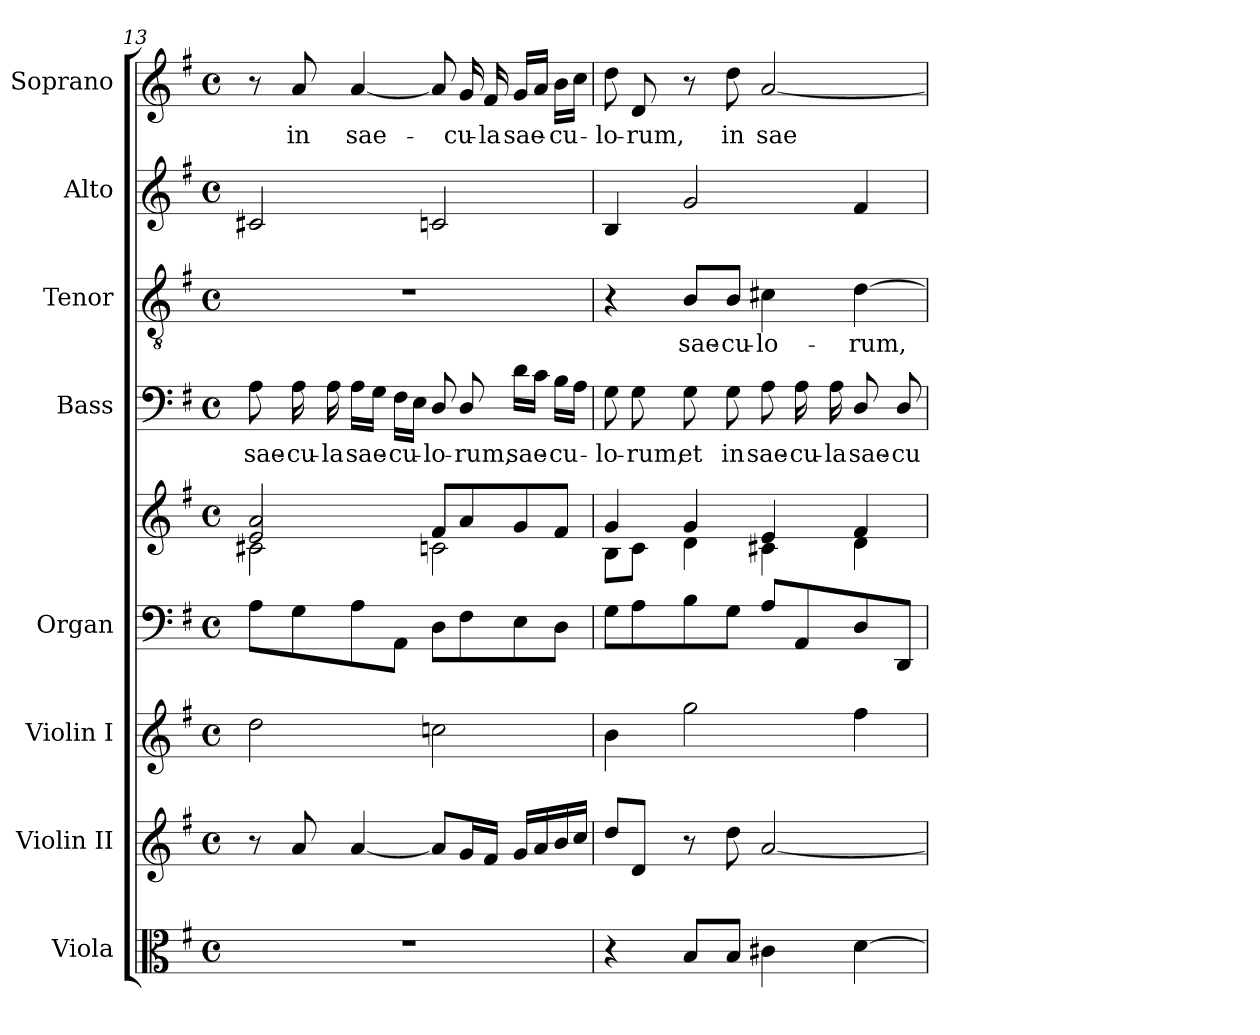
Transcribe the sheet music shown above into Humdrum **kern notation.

**kern	**kern	**kern	**kern	**kern	**kern	**text	**kern	**text	**kern	**kern	**text
*part8	*part7	*part6	*part5	*part5	*part4	*part4	*part3	*part3	*part2	*part1	*part1
*staff9	*staff8	*staff7	*staff6	*staff5	*staff4	*staff4	*staff3	*staff3	*staff2	*staff1	*staff1
*I"Viola	*I"Violin II	*I"Violin I	*I"Organ	*	*I"Bass	*	*I"Tenor	*	*I"Alto	*I"Soprano	*
*I'Vla.	*I'Vln. II	*I'Vln. I	*I'Org.	*	*I'B.	*	*I'T.	*	*I'A.	*I'S.	*
*clefC3	*clefG2	*clefG2	*clefF4	*clefG2	*clefF4	*	*clefGv2	*	*clefG2	*clefG2	*
*	*	*	*	*	*	*	*ITrd7c12	*	*	*	*
*k[f#]	*k[f#]	*k[f#]	*k[f#]	*k[f#]	*k[f#]	*	*k[f#]	*	*k[f#]	*k[f#]	*
*G:	*G:	*G:	*G:	*G:	*G:	*	*G:	*	*G:	*G:	*
*M4/4	*M4/4	*M4/4	*M4/4	*M4/4	*M4/4	*	*M4/4	*	*M4/4	*M4/4	*
*met(c)	*met(c)	*met(c)	*met(c)	*met(c)	*met(c)	*	*met(c)	*	*met(c)	*met(c)	*
=13	=13	=13	=13	=13	=13	=13	=13	=13	=13	=13	=13
*	*	*	*	*^	*	*	*	*	*	*	*
!	!	!	!	!	!	!	!LO:LY:b:color=#000000	!	!	!	!	!
1r	8r	2ddi\	8Ai\L	2ei/ 2ai	2c#Xi\	8Ai\	sae-	1r	.	2c#Xi/	8r	.
!	!	!	!	!	!	!	!LO:LY:b:color=#000000	!	!	!	!	!
!	!	!	!	!	!	!	!	!	!	!	!	!LO:LY:b:color=#000000
.	8ai/	.	8Gi\	.	.	16Ai\	-cu-	.	.	.	8ai/	in
!	!	!	!	!	!	!	!LO:LY:b:color=#000000	!	!	!	!	!
.	.	.	.	.	.	16Ai\	-la	.	.	.	.	.
!	!	!	!	!	!	!	!LO:LY:b:color=#000000	!	!	!	!	!
!	!	!	!	!	!	!	!	!	!	!	!	!LO:LY:b:color=#000000
.	[4ai/	.	8Ai\	.	.	16Ai\LL	sae-	.	.	.	[4ai/	sae-
.	.	.	.	.	.	16Gi\JJ	.	.	.	.	.	.
!	!	!	!	!	!	!	!LO:LY:b:color=#000000	!	!	!	!	!
.	.	.	8AAi\J	.	.	16F#i\LL	-cu-	.	.	.	.	.
.	.	.	.	.	.	16Ei\JJ	.	.	.	.	.	.
!	!	!	!	!	!	!	!LO:LY:b:color=#000000	!	!	!	!	!
.	8ai/L]	2ccni\	8Di\L	8f#i/L	2cni\	8Di/	-lo-	.	.	2cni/	8ai/]	.
!	!	!	!	!	!	!	!LO:LY:b:color=#000000	!	!	!	!	!
!	!	!	!	!	!	!	!	!	!	!	!	!LO:LY:b:color=#000000
.	16gi/L	.	8F#i\	8ai/	.	8Di/	-rum,	.	.	.	16gi/	-cu-
!	!	!	!	!	!	!	!	!	!	!	!	!LO:LY:b:color=#000000
.	16f#i/JJ	.	.	.	.	.	.	.	.	.	16f#i/	-la
!	!	!	!	!	!	!	!LO:LY:b:color=#000000	!	!	!	!	!
!	!	!	!	!	!	!	!	!	!	!	!	!LO:LY:b:color=#000000
.	16gi/LL	.	8Ei\	8gi/	.	16di\LL	sae-	.	.	.	16gi/LL	sae-
.	16ai/	.	.	.	.	16ci\JJ	.	.	.	.	16ai/JJ	.
!	!	!	!	!	!	!	!LO:LY:b:color=#000000	!	!	!	!	!
!	!	!	!	!	!	!	!	!	!	!	!	!LO:LY:b:color=#000000
.	16bi/	.	8Di\J	8f#i/J	.	16Bi\LL	-cu-	.	.	.	16bi\LL	-cu-
.	16cci/JJ	.	.	.	.	16Ai\JJ	.	.	.	.	16cci\JJ	.
!!LO:PB:g=z
=14	=14	=14	=14	=14	=14	=14	=14	=14	=14	=14	=14	=14
!	!	!	!	!	!	!	!LO:LY:b:color=#000000	!	!	!	!	!
!	!	!	!	!	!	!	!	!	!	!	!	!LO:LY:b:color=#000000
4r	8ddi/L	4bi\	8Gi\L	4gi/	8Bi\L	8Gi\	-lo-	4r	.	4Bi/	8ddi\	-lo-
!	!	!	!	!	!	!	!LO:LY:b:color=#000000	!	!	!	!	!
!	!	!	!	!	!	!	!	!	!	!	!	!LO:LY:b:color=#000000
.	8di/J	.	8Ai\	.	8ci\J	8Gi\	-rum,	.	.	.	8di/	-rum,
!	!	!	!	!	!	!	!LO:LY:b:color=#000000	!	!	!	!	!
!	!	!	!	!	!	!	!	!	!LO:LY:b:color=#000000	!	!	!
8Bi/L	8r	2ggi\	8Bi\	4gi/	4di\	8Gi\	et	8BBi/L	sae-	2gi/	8r	.
!	!	!	!	!	!	!	!LO:LY:b:color=#000000	!	!	!	!	!
!	!	!	!	!	!	!	!	!	!LO:LY:b:color=#000000	!	!	!
!	!	!	!	!	!	!	!	!	!	!	!	!LO:LY:b:color=#000000
8Bi/J	8ddi\	.	8Gi\J	.	.	8Gi\	in	8BBi/J	-cu-	.	8ddi\	in
!	!	!	!	!	!	!	!LO:LY:b:color=#000000	!	!	!	!	!
!	!	!	!	!	!	!	!	!	!LO:LY:b:color=#000000	!	!	!
!	!	!	!	!	!	!	!	!	!	!	!	!LO:LY:b:color=#000000
4c#Xi\	[2ai/	.	8Ai/L	4ei/	4c#Xi\	8Ai\	sae-	4C#Xi\	-lo-	.	[2ai/	sae-
!	!	!	!	!	!	!	!LO:LY:b:color=#000000	!	!	!	!	!
.	.	.	8AAi/	.	.	16Ai\	-cu-	.	.	.	.	.
!	!	!	!	!	!	!	!LO:LY:b:color=#000000	!	!	!	!	!
.	.	.	.	.	.	16Ai\	-la	.	.	.	.	.
!	!	!	!	!	!	!	!LO:LY:b:color=#000000	!	!	!	!	!
!	!	!	!	!	!	!	!	!	!LO:LY:b:color=#000000	!	!	!
[4di\	.	4ff#i\	8Di/	4f#i/	4di\	8Di/	sae-	[4Di\	-rum,	4f#i/	.	.
!	!	!	!	!	!	!	!LO:LY:b:color=#000000	!	!	!	!	!
.	.	.	8DDi/J	.	.	8Di/	-cu-	.	.	.	.	.
*	*	*	*	*v	*v	*	*	*	*	*	*	*
=	=	=	=	=	=	=	=	=	=	=	=
*-	*-	*-	*-	*-	*-	*-	*-	*-	*-	*-	*-
